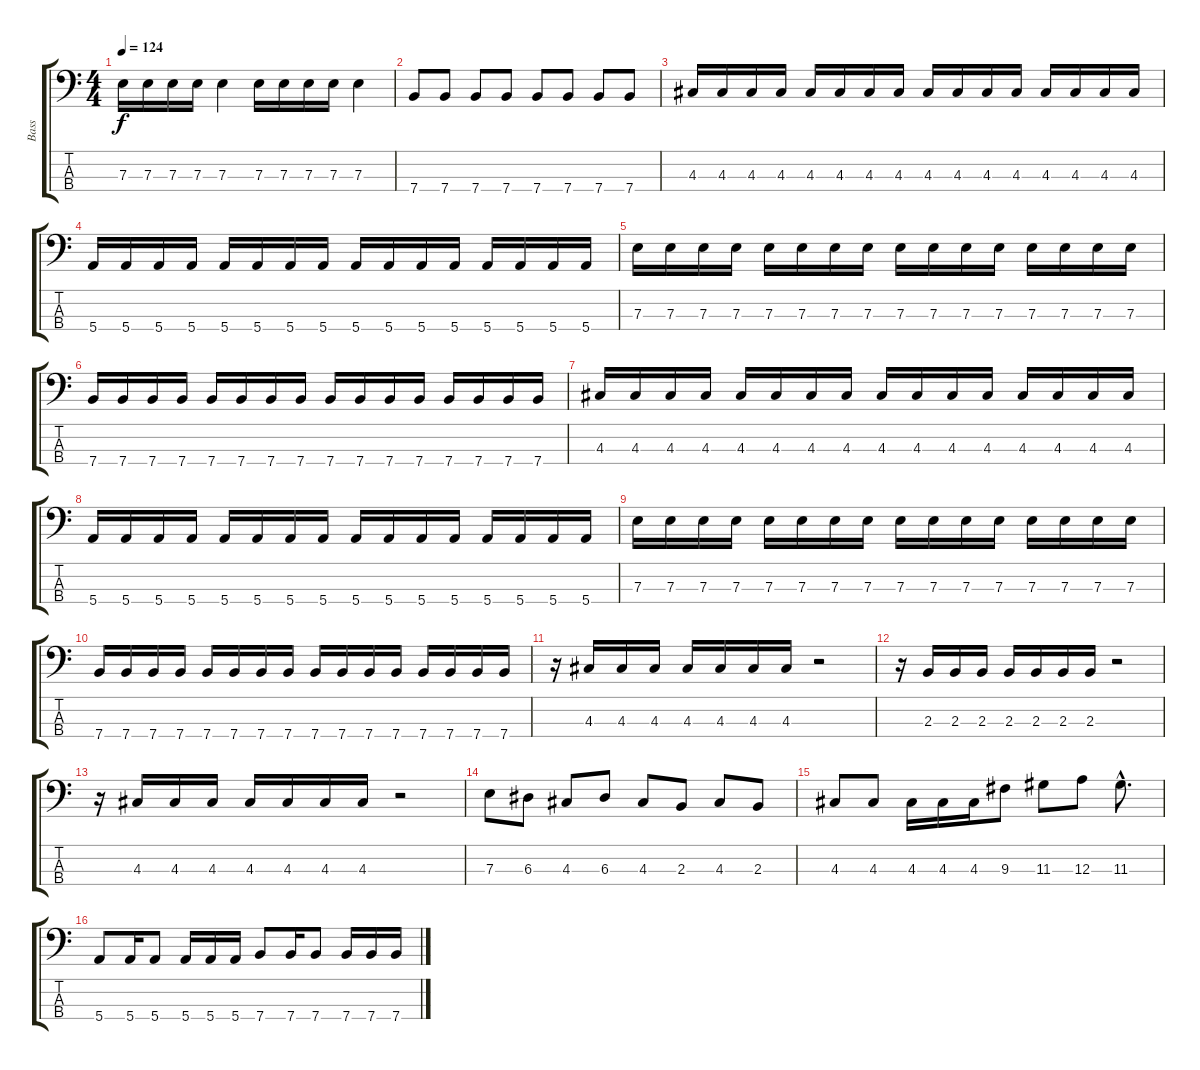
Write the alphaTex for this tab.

\track ("Bass" "Bass") {instrument electricbasspick}
\staff {score tabs}
\tuning (G2 D2 A1 E1) {hide}
\ts (4 4)
\tempo 124
\clef f4
\ks c
7.3.16{dy f} 7.3.16 7.3.16 7.3.16 7.3.4 7.3.16 7.3.16 7.3.16 7.3.16 7.3.4 |
7.4.8 7.4.8 7.4.8 7.4.8 7.4.8 7.4.8 7.4.8 7.4.8 |
4.3.16 4.3.16 4.3.16 4.3.16 4.3.16 4.3.16 4.3.16 4.3.16 4.3.16 4.3.16 4.3.16 4.3.16 4.3.16 4.3.16 4.3.16 4.3.16 |
5.4.16 5.4.16 5.4.16 5.4.16 5.4.16 5.4.16 5.4.16 5.4.16 5.4.16 5.4.16 5.4.16 5.4.16 5.4.16 5.4.16 5.4.16 5.4.16 |
7.3.16 7.3.16 7.3.16 7.3.16 7.3.16 7.3.16 7.3.16 7.3.16 7.3.16 7.3.16 7.3.16 7.3.16 7.3.16 7.3.16 7.3.16 7.3.16 |
7.4.16 7.4.16 7.4.16 7.4.16 7.4.16 7.4.16 7.4.16 7.4.16 7.4.16 7.4.16 7.4.16 7.4.16 7.4.16 7.4.16 7.4.16 7.4.16 |
4.3.16 4.3.16 4.3.16 4.3.16 4.3.16 4.3.16 4.3.16 4.3.16 4.3.16 4.3.16 4.3.16 4.3.16 4.3.16 4.3.16 4.3.16 4.3.16 |
5.4.16 5.4.16 5.4.16 5.4.16 5.4.16 5.4.16 5.4.16 5.4.16 5.4.16 5.4.16 5.4.16 5.4.16 5.4.16 5.4.16 5.4.16 5.4.16 |
7.3.16 7.3.16 7.3.16 7.3.16 7.3.16 7.3.16 7.3.16 7.3.16 7.3.16 7.3.16 7.3.16 7.3.16 7.3.16 7.3.16 7.3.16 7.3.16 |
7.4.16 7.4.16 7.4.16 7.4.16 7.4.16 7.4.16 7.4.16 7.4.16 7.4.16 7.4.16 7.4.16 7.4.16 7.4.16 7.4.16 7.4.16 7.4.16 |
r.16 4.3.16 4.3.16 4.3.16 4.3.16 4.3.16 4.3.16 4.3.16 r.2 |
r.16 2.3.16 2.3.16 2.3.16 2.3.16 2.3.16 2.3.16 2.3.16 r.2 |
r.16 4.3.16 4.3.16 4.3.16 4.3.16 4.3.16 4.3.16 4.3.16 r.2 |
7.3.8 6.3.8 4.3.8 6.3.8 4.3.8 2.3.8 4.3.8 2.3.8 |
4.3.8 4.3.8 4.3.16 4.3.16 4.3.16 9.3.8 11.3.8 12.3.8 11.3{hac}.8{d} |
5.4.8 5.4.16 5.4.8 5.4.16 5.4.16 5.4.16 7.4.8 7.4.16 7.4.8 7.4.16 7.4.16 7.4.16
